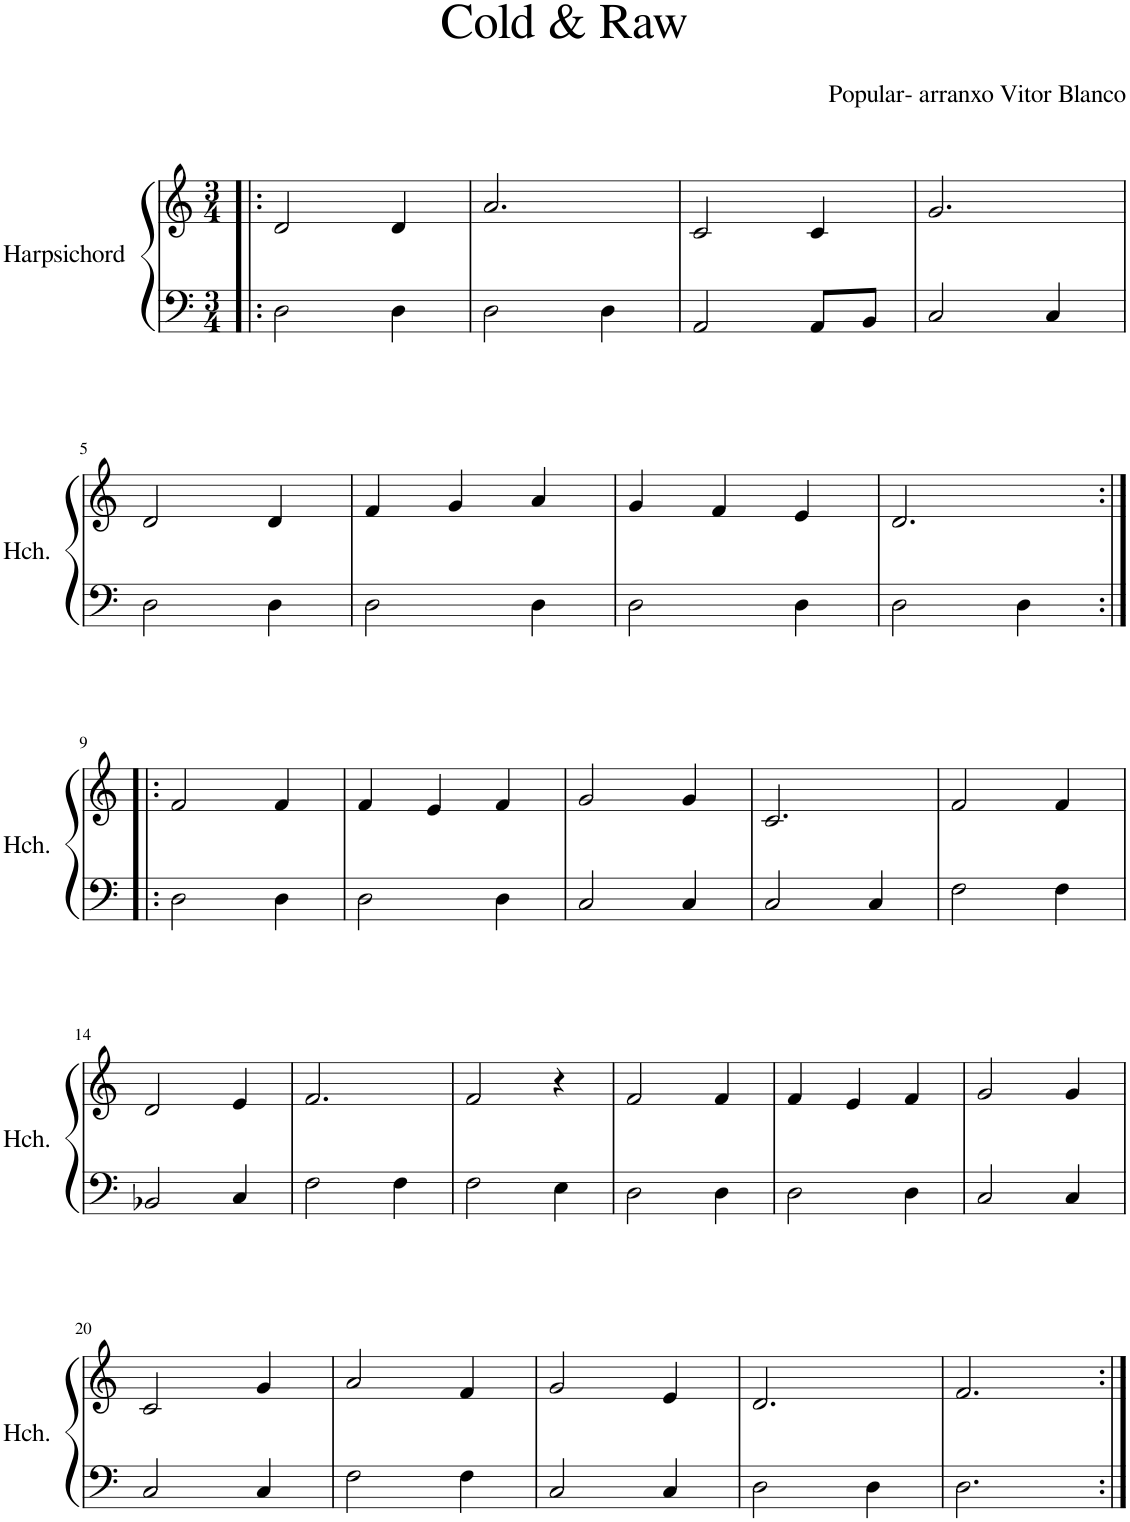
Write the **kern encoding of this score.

**kern	**kern
*part1	*part1
*staff2	*staff1
*I"Harpsichord	*
*I'Hch.	*
*clefF4	*clefG2
*k[]	*k[]
*M3/4	*M3/4
=1!|:	=1!|:
2D\	2d/
4D\	4d/
=2	=2
2D\	2.a/
4D\	.
=3	=3
2AA/	2c/
8AA/L	4c/
8BB/J	.
=4	=4
2C/	2.g/
4C/	.
!!LO:LB:g=z
=5	=5
2D\	2d/
4D\	4d/
=6	=6
2D\	4f/
.	4g/
4D\	4a/
=7	=7
2D\	4g/
.	4f/
4D\	4e/
=8	=8
2D\	2.d/
4D\	.
!!LO:LB:g=z
=9:|!|:	=9:|!|:
2D\	2f/
4D\	4f/
=10	=10
2D\	4f/
.	4e/
4D\	4f/
=11	=11
2C/	2g/
4C/	4g/
=12	=12
2C/	2.c/
4C/	.
=13	=13
2F\	2f/
4F\	4f/
!!LO:LB:g=z
=14	=14
2BB-X/	2d/
4C/	4e/
=15	=15
2F\	2.f/
4F\	.
=16	=16
2F\	2f/
4E\	4r
=17	=17
2D\	2f/
4D\	4f/
=18	=18
2D\	4f/
.	4e/
4D\	4f/
=19	=19
2C/	2g/
4C/	4g/
!!LO:LB:g=z
=20	=20
2C/	2c/
4C/	4g/
=21	=21
2F\	2a/
4F\	4f/
=22	=22
2C/	2g/
4C/	4e/
=23	=23
2D\	2.d/
4D\	.
=24	=24
2.D\	2.f/
=:|!	=:|!
*-	*-
